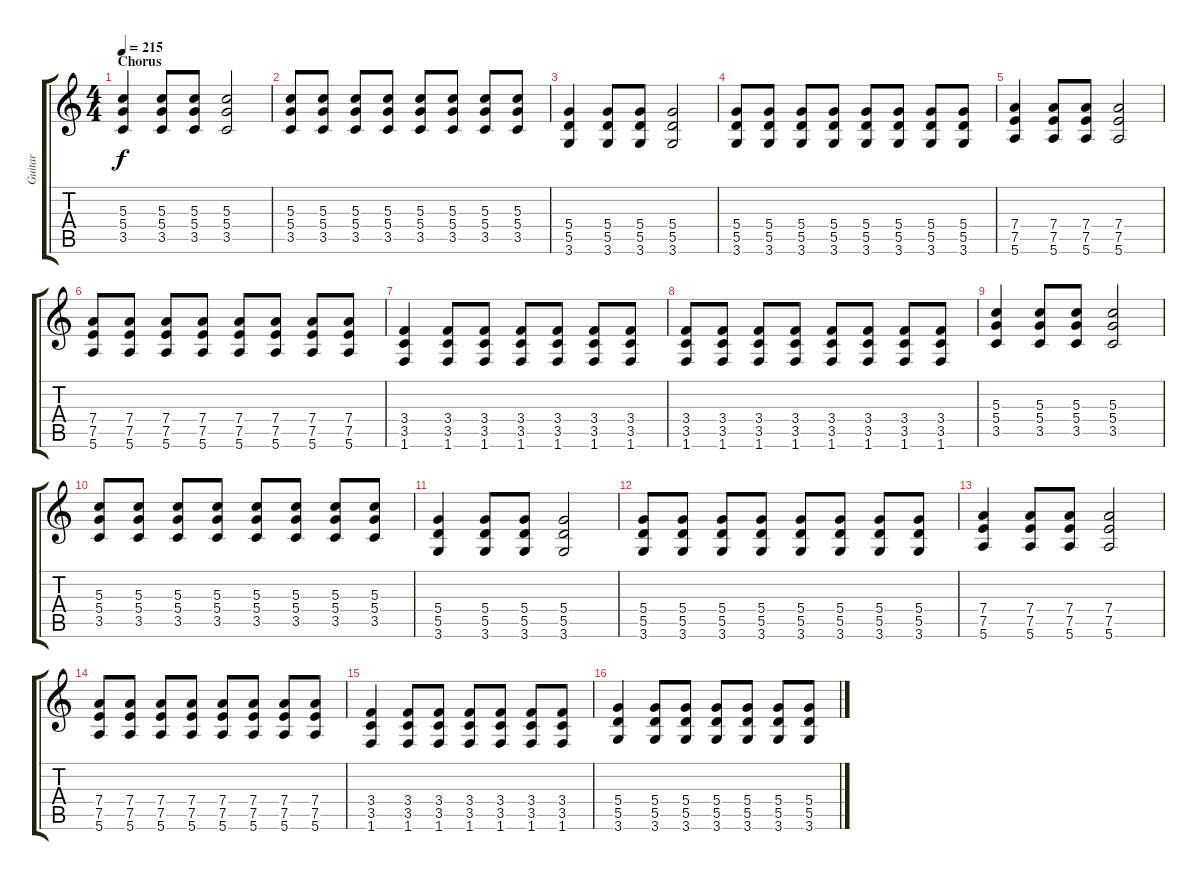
\track ("Guitar" "Guitar") {instrument distortionguitar}
\staff {score tabs}
\tuning (E4 B3 G3 D3 A2 E2) {hide}
\ts (4 4)
\section ("" "Chorus")
\tempo 215
\clef g2
\ks c
(5.3 5.4 3.5).4{dy f} (5.3 5.4 3.5).8 (5.3 5.4 3.5).8 (5.3 5.4 3.5).2 |
(5.3 5.4 3.5).8 (5.3 5.4 3.5).8 (5.3 5.4 3.5).8 (5.3 5.4 3.5).8 (5.3 5.4 3.5).8 (5.3 5.4 3.5).8 (5.3 5.4 3.5).8 (5.3 5.4 3.5).8 |
(5.4 5.5 3.6).4 (5.4 5.5 3.6).8 (5.4 5.5 3.6).8 (5.4 5.5 3.6).2 |
(5.4 5.5 3.6).8 (5.4 5.5 3.6).8 (5.4 5.5 3.6).8 (5.4 5.5 3.6).8 (5.4 5.5 3.6).8 (5.4 5.5 3.6).8 (5.4 5.5 3.6).8 (5.4 5.5 3.6).8 |
(7.4 7.5 5.6).4 (7.4 7.5 5.6).8 (7.4 7.5 5.6).8 (7.4 7.5 5.6).2 |
(7.4 7.5 5.6).8 (7.4 7.5 5.6).8 (7.4 7.5 5.6).8 (7.4 7.5 5.6).8 (7.4 7.5 5.6).8 (7.4 7.5 5.6).8 (7.4 7.5 5.6).8 (7.4 7.5 5.6).8 |
(3.4 3.5 1.6).4 (3.4 3.5 1.6).8 (3.4 3.5 1.6).8 (3.4 3.5 1.6).8 (3.4 3.5 1.6).8 (3.4 3.5 1.6).8 (3.4 3.5 1.6).8 |
(3.4 3.5 1.6).8 (3.4 3.5 1.6).8 (3.4 3.5 1.6).8 (3.4 3.5 1.6).8 (3.4 3.5 1.6).8 (3.4 3.5 1.6).8 (3.4 3.5 1.6).8 (3.4 3.5 1.6).8 |
(5.3 5.4 3.5).4 (5.3 5.4 3.5).8 (5.3 5.4 3.5).8 (5.3 5.4 3.5).2 |
(5.3 5.4 3.5).8 (5.3 5.4 3.5).8 (5.3 5.4 3.5).8 (5.3 5.4 3.5).8 (5.3 5.4 3.5).8 (5.3 5.4 3.5).8 (5.3 5.4 3.5).8 (5.3 5.4 3.5).8 |
(5.4 5.5 3.6).4 (5.4 5.5 3.6).8 (5.4 5.5 3.6).8 (5.4 5.5 3.6).2 |
(5.4 5.5 3.6).8 (5.4 5.5 3.6).8 (5.4 5.5 3.6).8 (5.4 5.5 3.6).8 (5.4 5.5 3.6).8 (5.4 5.5 3.6).8 (5.4 5.5 3.6).8 (5.4 5.5 3.6).8 |
(7.4 7.5 5.6).4 (7.4 7.5 5.6).8 (7.4 7.5 5.6).8 (7.4 7.5 5.6).2 |
(7.4 7.5 5.6).8 (7.4 7.5 5.6).8 (7.4 7.5 5.6).8 (7.4 7.5 5.6).8 (7.4 7.5 5.6).8 (7.4 7.5 5.6).8 (7.4 7.5 5.6).8 (7.4 7.5 5.6).8 |
(3.4 3.5 1.6).4 (3.4 3.5 1.6).8 (3.4 3.5 1.6).8 (3.4 3.5 1.6).8 (3.4 3.5 1.6).8 (3.4 3.5 1.6).8 (3.4 3.5 1.6).8 |
(5.4 5.5 3.6).4 (5.4 5.5 3.6).8 (5.4 5.5 3.6).8 (5.4 5.5 3.6).8 (5.4 5.5 3.6).8 (5.4 5.5 3.6).8 (5.4 5.5 3.6).8
